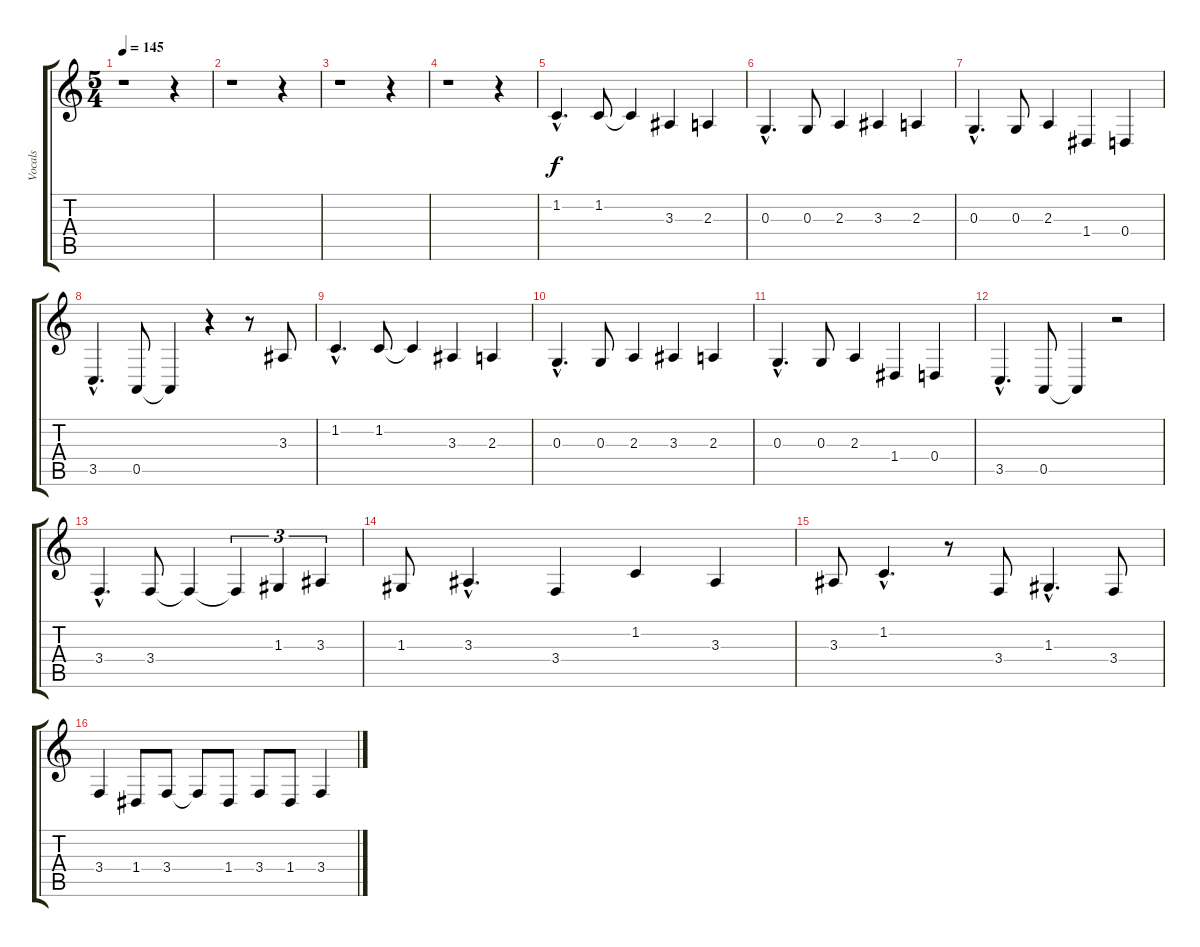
\track ("Vocals" "Vocals") {instrument voiceoohs}
\staff {score tabs}
\tuning (E4 B3 G3 D3 A2 E2) {hide}
\ts (5 4)
\tempo 145
\clef g2
\ks c
r.1{dy f} r.4 |
r.1 r.4 |
r.1 r.4 |
r.1 r.4 |
1.2{hac}.4{d} 1.2.8 1.2{t}.4 3.3.4 2.3.4 |
0.3{hac}.4{d} 0.3.8 2.3.4 3.3.4 2.3.4 |
0.3{hac}.4{d} 0.3.8 2.3.4 1.4.4 0.4.4 |
3.5{hac}.4{d} 0.5.8 0.5{t}.4 r.4 r.8 3.3.8 |
1.2{hac}.4{d} 1.2.8 1.2{t}.4 3.3.4 2.3.4 |
0.3{hac}.4{d} 0.3.8 2.3.4 3.3.4 2.3.4 |
0.3{hac}.4{d} 0.3.8 2.3.4 1.4.4 0.4.4 |
3.5{hac}.4{d} 0.5.8 0.5{t}.4 r.2 |
3.4{hac}.4{d} 3.4.8 3.4{t}.4 3.4{t}.4{tu (3 2)} 1.3.4{tu (3 2)} 3.3.4{tu (3 2)} |
1.3.8 3.3{hac}.4{d} 3.4.4 1.2.4 3.3.4 |
3.3.8 1.2{hac}.4{d} r.8 3.4.8 1.3{hac}.4{d} 3.4.8 |
3.4.4 1.4.8 3.4.8 3.4{t}.8 1.4.8 3.4.8 1.4.8 3.4.4
